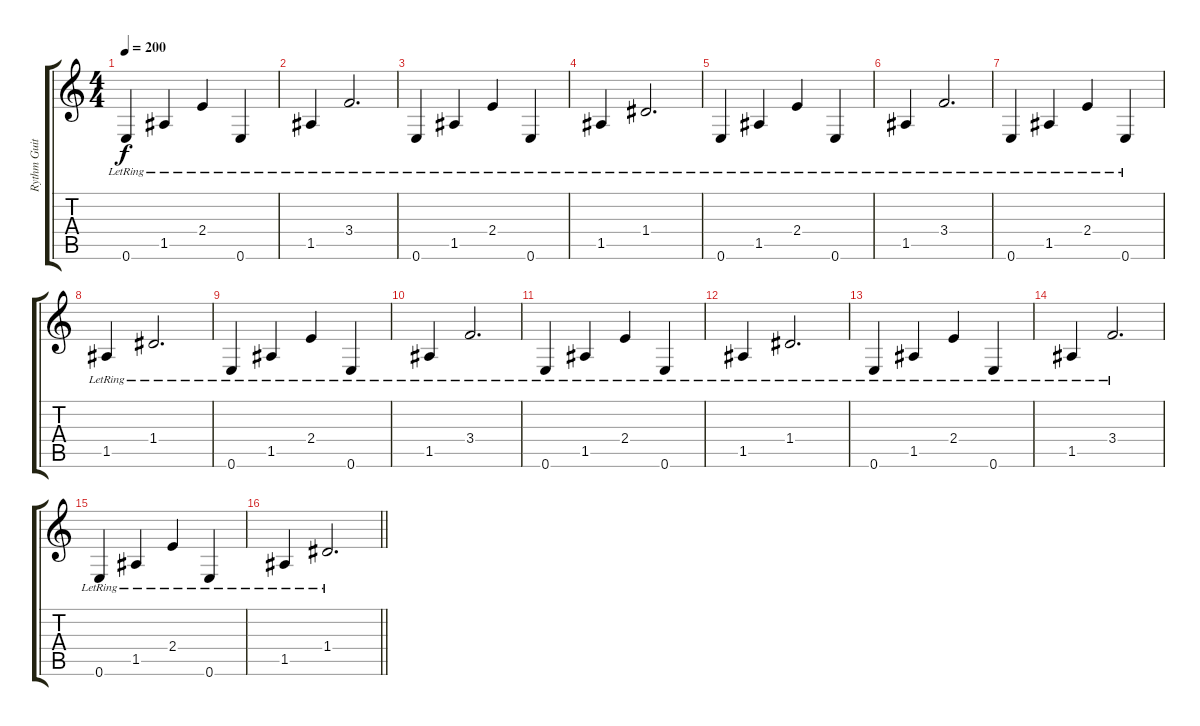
\track ("Rythm Guitar-Clean" "Rythm Guit") {instrument electricguitarclean}
\staff {score tabs}
\tuning (E4 B3 G3 D3 A2 E2) {hide}
\ts (4 4)
\tempo 200
\clef g2
\ks c
0.6{lr}.4{dy f} 1.5{lr}.4 2.4{lr}.4 0.6{lr}.4 |
1.5{lr}.4 3.4{lr}.2{d} |
0.6{lr}.4 1.5{lr}.4 2.4{lr}.4 0.6{lr}.4 |
1.5{lr}.4 1.4{lr}.2{d} |
0.6{lr}.4 1.5{lr}.4 2.4{lr}.4 0.6{lr}.4 |
1.5{lr}.4 3.4{lr}.2{d} |
0.6{lr}.4 1.5{lr}.4 2.4{lr}.4 0.6{lr}.4 |
1.5{lr}.4 1.4{lr}.2{d} |
0.6{lr}.4 1.5{lr}.4 2.4{lr}.4 0.6{lr}.4 |
1.5{lr}.4 3.4{lr}.2{d} |
0.6{lr}.4 1.5{lr}.4 2.4{lr}.4 0.6{lr}.4 |
1.5{lr}.4 1.4{lr}.2{d} |
0.6{lr}.4 1.5{lr}.4 2.4{lr}.4 0.6{lr}.4 |
1.5{lr}.4 3.4{lr}.2{d} |
0.6{lr}.4 1.5{lr}.4 2.4{lr}.4 0.6{lr}.4 |
\barLineRight lightlight
1.5{lr}.4 1.4{lr}.2{d}
